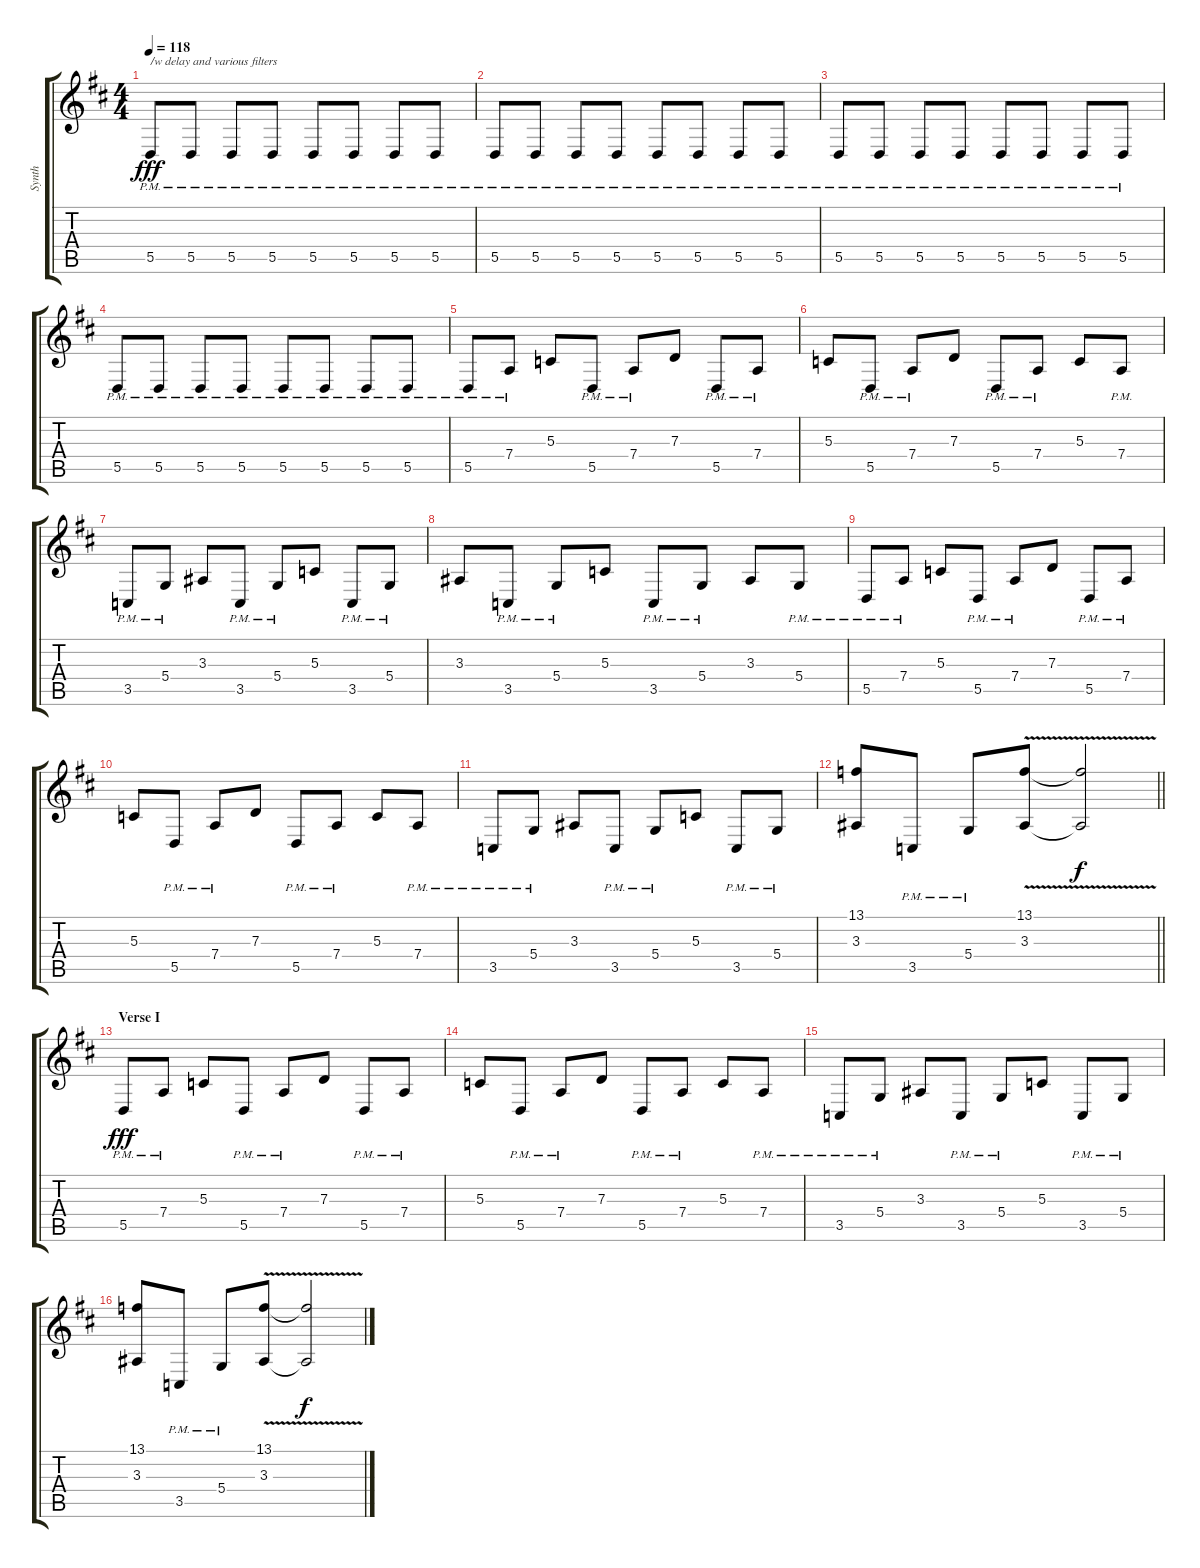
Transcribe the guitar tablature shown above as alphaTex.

\track ("Synth" "Synth") {instrument lead1square}
\staff {score tabs}
\tuning (E4 B3 G3 D3 A2 E2) {hide}
\ts (4 4)
\tempo 118
\clef g2
\ks d
5.5{pm}.8{txt "/w delay and various filters" dy fff instrument lead1square} 5.5{pm}.8 5.5{pm}.8 5.5{pm}.8 5.5{pm}.8 5.5{pm}.8 5.5{pm}.8 5.5{pm}.8 |
5.5{pm}.8 5.5{pm}.8 5.5{pm}.8 5.5{pm}.8 5.5{pm}.8 5.5{pm}.8 5.5{pm}.8 5.5{pm}.8 |
5.5{pm}.8 5.5{pm}.8 5.5{pm}.8 5.5{pm}.8 5.5{pm}.8 5.5{pm}.8 5.5{pm}.8 5.5{pm}.8 |
5.5{pm}.8 5.5{pm}.8 5.5{pm}.8 5.5{pm}.8 5.5{pm}.8 5.5{pm}.8 5.5{pm}.8 5.5{pm}.8 |
5.5{pm}.8 7.4{pm}.8 5.3.8{instrument lead2sawtooth} 5.5{pm}.8{instrument lead1square} 7.4{pm}.8 7.3.8{instrument lead2sawtooth} 5.5{pm}.8{instrument lead1square} 7.4{pm}.8 |
5.3.8{instrument lead2sawtooth} 5.5{pm}.8{instrument lead1square} 7.4{pm}.8 7.3.8{instrument lead2sawtooth} 5.5{pm}.8{instrument lead1square} 7.4{pm}.8 5.3.8{instrument lead2sawtooth} 7.4{pm}.8{instrument lead1square} |
3.5{pm}.8 5.4{pm}.8 3.3.8{instrument lead2sawtooth} 3.5{pm}.8{instrument lead1square} 5.4{pm}.8 5.3.8{instrument lead2sawtooth} 3.5{pm}.8{instrument lead1square} 5.4{pm}.8 |
3.3.8{instrument lead2sawtooth} 3.5{pm}.8{instrument lead1square} 5.4{pm}.8 5.3.8{instrument lead2sawtooth} 3.5{pm}.8{instrument lead1square} 5.4{pm}.8 3.3.8{instrument lead2sawtooth} 5.4{pm}.8{instrument lead1square} |
5.5{pm}.8 7.4{pm}.8 5.3.8{instrument lead2sawtooth} 5.5{pm}.8{instrument lead1square} 7.4{pm}.8 7.3.8{instrument lead2sawtooth} 5.5{pm}.8{instrument lead1square} 7.4{pm}.8 |
5.3.8{instrument lead2sawtooth} 5.5{pm}.8{instrument lead1square} 7.4{pm}.8 7.3.8{instrument lead2sawtooth} 5.5{pm}.8{instrument lead1square} 7.4{pm}.8 5.3.8{instrument lead2sawtooth} 7.4{pm}.8{instrument lead1square} |
3.5{pm}.8 5.4{pm}.8 3.3.8{instrument lead2sawtooth} 3.5{pm}.8{instrument lead1square} 5.4{pm}.8 5.3.8{instrument lead2sawtooth} 3.5{pm}.8{instrument lead1square} 5.4{pm}.8 |
\barLineRight lightlight
(13.1 3.3).8{instrument lead2sawtooth} 3.5{pm}.8{instrument lead1square} 5.4{pm}.8 (13.1 3.3{v}).8{instrument lead2sawtooth} (13.1{t} 3.3{t}).2{dy f} |
\section ("" "Verse I")
5.5{pm}.8{dy fff instrument lead1square} 7.4{pm}.8 5.3.8{instrument lead2sawtooth} 5.5{pm}.8{instrument lead1square} 7.4{pm}.8 7.3.8{instrument lead2sawtooth} 5.5{pm}.8{instrument lead1square} 7.4{pm}.8 |
5.3.8{instrument lead2sawtooth} 5.5{pm}.8{instrument lead1square} 7.4{pm}.8 7.3.8{instrument lead2sawtooth} 5.5{pm}.8{instrument lead1square} 7.4{pm}.8 5.3.8{instrument lead2sawtooth} 7.4{pm}.8{instrument lead1square} |
3.5{pm}.8 5.4{pm}.8 3.3.8{instrument lead2sawtooth} 3.5{pm}.8{instrument lead1square} 5.4{pm}.8 5.3.8{instrument lead2sawtooth} 3.5{pm}.8{instrument lead1square} 5.4{pm}.8 |
(13.1 3.3).8{instrument lead2sawtooth} 3.5{pm}.8{instrument lead1square} 5.4{pm}.8 (13.1 3.3{v}).8{instrument lead2sawtooth} (13.1{t} 3.3{t}).2{dy f}
